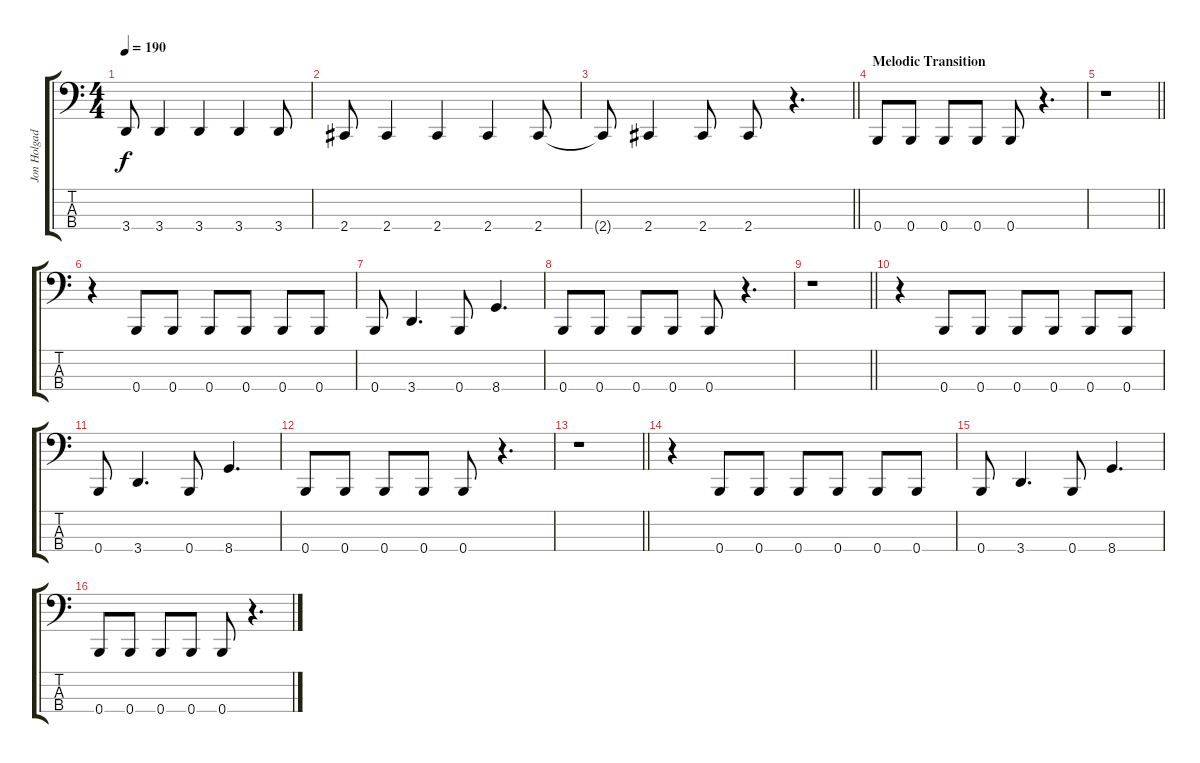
\track ("Jon Holgado" "Jon Holgad") {instrument electricbasspick}
\staff {score tabs}
\tuning (E2 B1 Gb1 B0) {hide}
\ts (4 4)
\tempo 190
\clef f4
\ks c
3.4.8{dy f} 3.4.4 3.4.4 3.4.4 3.4.8 |
2.4.8 2.4.4 2.4.4 2.4.4 2.4.8 |
\barLineRight lightlight
2.4{t}.8 2.4.4 2.4.8 2.4.8 r.4{d} |
\section ("" "Melodic Transition")
0.4.8 0.4.8 0.4.8 0.4.8 0.4.8 r.4{d} |
\barLineRight lightlight
r.1 |
r.4 0.4.8 0.4.8 0.4.8 0.4.8 0.4.8 0.4.8 |
0.4.8 3.4.4{d} 0.4.8 8.4.4{d} |
0.4.8 0.4.8 0.4.8 0.4.8 0.4.8 r.4{d} |
\barLineRight lightlight
r.1 |
r.4 0.4.8 0.4.8 0.4.8 0.4.8 0.4.8 0.4.8 |
0.4.8 3.4.4{d} 0.4.8 8.4.4{d} |
0.4.8 0.4.8 0.4.8 0.4.8 0.4.8 r.4{d} |
\barLineRight lightlight
r.1 |
r.4 0.4.8 0.4.8 0.4.8 0.4.8 0.4.8 0.4.8 |
0.4.8 3.4.4{d} 0.4.8 8.4.4{d} |
0.4.8 0.4.8 0.4.8 0.4.8 0.4.8 r.4{d}
